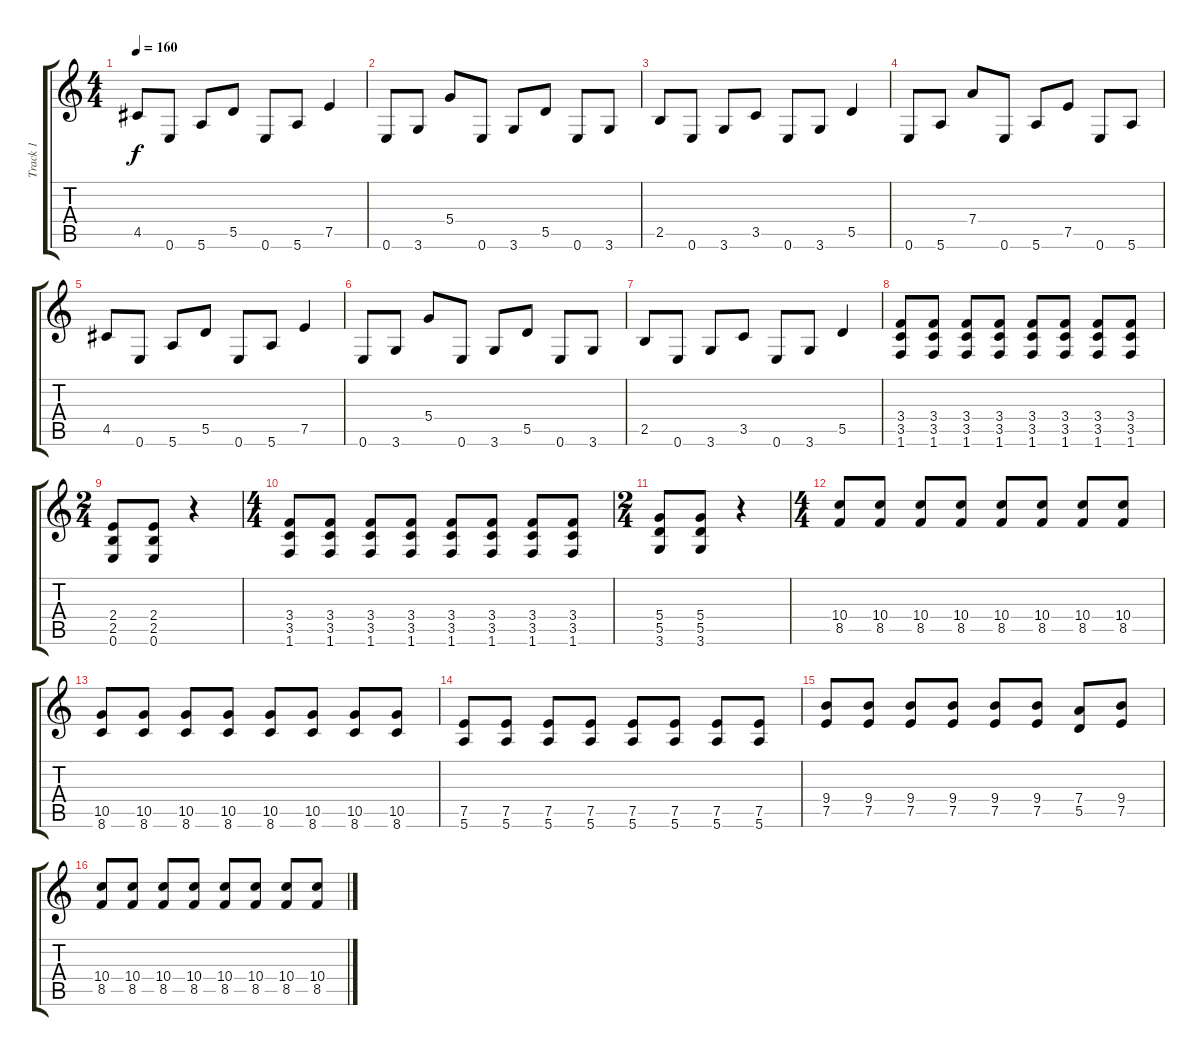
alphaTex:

\track ("Track 1" "Track 1") {instrument overdrivenguitar}
\staff {score tabs}
\tuning (E4 B3 G3 D3 A2 E2) {hide}
\ts (4 4)
\tempo 160
\clef g2
\ks c
4.5.8{dy f} 0.6.8 5.6.8 5.5.8 0.6.8 5.6.8 7.5.4 |
0.6.8 3.6.8 5.4.8 0.6.8 3.6.8 5.5.8 0.6.8 3.6.8 |
2.5.8 0.6.8 3.6.8 3.5.8 0.6.8 3.6.8 5.5.4 |
0.6.8 5.6.8 7.4.8 0.6.8 5.6.8 7.5.8 0.6.8 5.6.8 |
4.5.8 0.6.8 5.6.8 5.5.8 0.6.8 5.6.8 7.5.4 |
0.6.8 3.6.8 5.4.8 0.6.8 3.6.8 5.5.8 0.6.8 3.6.8 |
2.5.8 0.6.8 3.6.8 3.5.8 0.6.8 3.6.8 5.5.4 |
(3.4 3.5 1.6).8 (3.4 3.5 1.6).8 (3.4 3.5 1.6).8 (3.4 3.5 1.6).8 (3.4 3.5 1.6).8 (3.4 3.5 1.6).8 (3.4 3.5 1.6).8 (3.4 3.5 1.6).8 |
\ts (2 4)
(2.4 2.5 0.6).8 (2.4 2.5 0.6).8 r.4 |
\ts (4 4)
(3.4 3.5 1.6).8 (3.4 3.5 1.6).8 (3.4 3.5 1.6).8 (3.4 3.5 1.6).8 (3.4 3.5 1.6).8 (3.4 3.5 1.6).8 (3.4 3.5 1.6).8 (3.4 3.5 1.6).8 |
\ts (2 4)
(5.4 5.5 3.6).8 (5.4 5.5 3.6).8 r.4 |
\ts (4 4)
(10.4 8.5).8 (10.4 8.5).8 (10.4 8.5).8 (10.4 8.5).8 (10.4 8.5).8 (10.4 8.5).8 (10.4 8.5).8 (10.4 8.5).8 |
(10.5 8.6).8 (10.5 8.6).8 (10.5 8.6).8 (10.5 8.6).8 (10.5 8.6).8 (10.5 8.6).8 (10.5 8.6).8 (10.5 8.6).8 |
(7.5 5.6).8 (7.5 5.6).8 (7.5 5.6).8 (7.5 5.6).8 (7.5 5.6).8 (7.5 5.6).8 (7.5 5.6).8 (7.5 5.6).8 |
(9.4 7.5).8 (9.4 7.5).8 (9.4 7.5).8 (9.4 7.5).8 (9.4 7.5).8 (9.4 7.5).8 (7.4 5.5).8 (9.4 7.5).8 |
(10.4 8.5).8 (10.4 8.5).8 (10.4 8.5).8 (10.4 8.5).8 (10.4 8.5).8 (10.4 8.5).8 (10.4 8.5).8 (10.4 8.5).8
